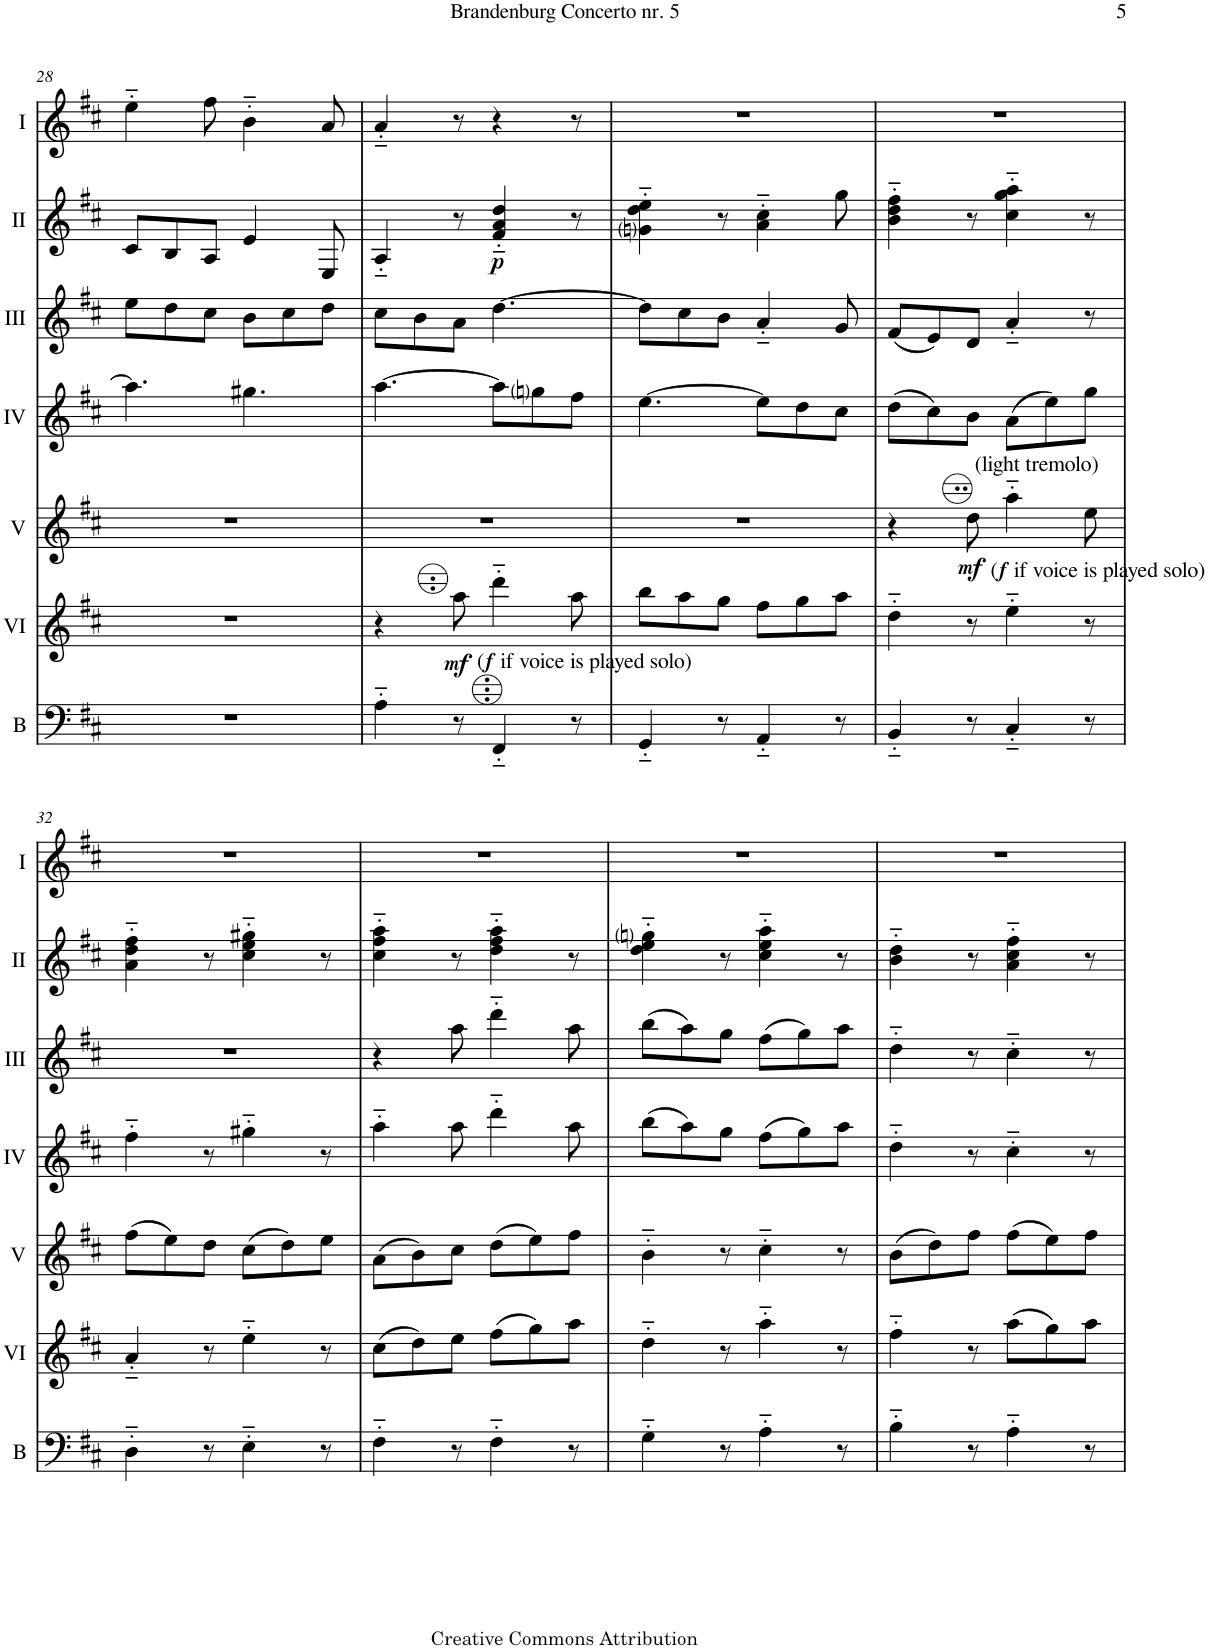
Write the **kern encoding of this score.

**kern	**kern	**dynam	**kern	**dynam	**kern	**kern	**kern	**dynam	**kern
*part7	*part6	*part6	*part5	*part5	*part4	*part3	*part2	*part2	*part1
*staff7	*staff6	*staff6	*staff5	*staff5	*staff4	*staff3	*staff2	*staff2	*staff1
*I"Bass	*I"Acc. 6	*	*I"Acc. 5	*	*I"Acc. 4	*I"Acc.3	*I"Acc. 2	*	*I"Acc. 1
*I'B	*	*	*	*	*	*	*	*	*
!!LO:PB:g=z
*clefF4	*clefG2	*	*clefG2	*	*clefG2	*clefG2	*clefG2	*	*clefG2
*Trd7c12	*Trd7c12	*	*	*	*	*	*Trd7c12	*	*
*k[f#c#]	*k[f#c#]	*	*k[f#c#]	*	*k[f#c#]	*k[f#c#]	*k[f#c#]	*	*k[f#c#]
*M6/8	*M6/8	*	*M6/8	*	*M6/8	*M6/8	*M6/8	*	*M6/8
=28	=28	=28	=28	=28	=28	=28	=28	=28	=28
2.r	2.r	.	2.r	.	4.aa\]	8ee\L	8c#/L	.	4ee'~\
.	.	.	.	.	.	8dd\	8B/	.	.
.	.	.	.	.	.	8cc#\J	8A/J	.	8ff#\
.	.	.	.	.	4.gg#X\	8b\L	4e/	.	4b'~\
.	.	.	.	.	.	8cc#\	.	.	.
.	.	.	.	.	.	8dd\J	8E/	.	8a/
=29	=29	=29	=29	=29	=29	=29	=29	=29	=29
4A'~\	4r	.	2.r	.	[4.aa\	8cc#\L	4A'~/	.	4a'~/
.	.	.	.	.	.	8b\	.	.	.
!	!LO:TX:b:t=(	!	!	!	!	!	!	!	!
!	!LO:TX:b:Bi:t=f	!	!	!	!	!	!	!	!
!	!LO:TX:b:t=if voice is played solo)	!	!	!	!	!	!	!	!
!	!	!LO:DY:b	!	!	!	!	!	!	!
8r	8aa\	mf	.	.	.	8a\J	8r	.	8r
!	!	!	!	!	!	!	!	!LO:DY:b	!
4FF#'~/	4ddd'~\	.	.	.	8aa\L]	[4.dd\	4f#/'~ 4a/'~ 4dd/'~	p	4r
.	.	.	.	.	8ggni\	.	.	.	.
8r	8aa\	.	.	.	8ff#\J	.	8r	.	8r
=30	=30	=30	=30	=30	=30	=30	=30	=30	=30
4GG'~/	8bb\L	.	2.r	.	[4.ee\	8dd\L]	4gni\'~ 4dd\'~ 4ee\'~	.	2.r
.	8aa\	.	.	.	.	8cc#\	.	.	.
8r	8gg\J	.	.	.	.	8b\J	8r	.	.
4AA'~/	8ff#\L	.	.	.	8ee\L]	4a'~/	4a\'~ 4cc#\'~	.	.
.	8gg\	.	.	.	8dd\	.	.	.	.
8r	8aa\J	.	.	.	8cc#\J	8g/	8gg\	.	.
=31	=31	=31	=31	=31	=31	=31	=31	=31	=31
4BB'~/	4dd'~\	.	4r	.	(8dd\L	(8f#/L	4b\'~ 4dd\'~ 4ff#\'~	.	2.r
.	.	.	.	.	8cc#\)	8e/)	.	.	.
!	!	!	!LO:TX:a:t=(light tremolo)	!	!	!	!	!	!
!	!	!	!LO:TX:b:t=(	!	!	!	!	!	!
!	!	!	!LO:TX:b:Bi:t=f	!	!	!	!	!	!
!	!	!	!LO:TX:b:t=if voice is played solo)	!	!	!	!	!	!
!	!	!	!	!LO:DY:b	!	!	!	!	!
8r	8r	.	8dd\	mf	8b\J	8d/J	8r	.	.
4C#'~/	4ee'~\	.	4aa'~\	.	(8a\L	4a'~/	4cc#\'~ 4gg\'~ 4aa\'~	.	.
.	.	.	.	.	8ee\)	.	.	.	.
8r	8r	.	8ee\	.	8gg\J	8r	8r	.	.
!!LO:LB:g=z
=32	=32	=32	=32	=32	=32	=32	=32	=32	=32
4D'~\	4a'~/	.	(8ff#\L	.	4ff#'~\	2.r	4a\'~ 4dd\'~ 4ff#\'~	.	2.r
.	.	.	8ee\)	.	.	.	.	.	.
8r	8r	.	8dd\J	.	8r	.	8r	.	.
4E'~\	4ee'~\	.	(8cc#\L	.	4gg#X'~\	.	4cc#\'~ 4ee\'~ 4gg#X\'~	.	.
.	.	.	8dd\)	.	.	.	.	.	.
8r	8r	.	8ee\J	.	8r	.	8r	.	.
=33	=33	=33	=33	=33	=33	=33	=33	=33	=33
4F#'~\	(8cc#\L	.	(8a\L	.	4aa'~\	4r	4cc#\'~ 4ff#\'~ 4aa\'~	.	2.r
.	8dd\)	.	8b\)	.	.	.	.	.	.
8r	8ee\J	.	8cc#\J	.	8aa\	8aa\	8r	.	.
4F#'~\	(8ff#\L	.	(8dd\L	.	4ddd'~\	4ddd'~\	4dd\'~ 4ff#\'~ 4aa\'~	.	.
.	8gg\)	.	8ee\)	.	.	.	.	.	.
8r	8aa\J	.	8ff#\J	.	8aa\	8aa\	8r	.	.
=34	=34	=34	=34	=34	=34	=34	=34	=34	=34
4G'~\	4dd'~\	.	4b'~\	.	(8bb\L	(8bb\L	4dd\'~ 4ee\'~ 4ggni\'~	.	2.r
.	.	.	.	.	8aa\)	8aa\)	.	.	.
8r	8r	.	8r	.	8gg\J	8gg\J	8r	.	.
4A'~\	4aa'~\	.	4cc#'~\	.	(8ff#\L	(8ff#\L	4cc#\'~ 4ee\'~ 4aa\'~	.	.
.	.	.	.	.	8gg\)	8gg\)	.	.	.
8r	8r	.	8r	.	8aa\J	8aa\J	8r	.	.
=35	=35	=35	=35	=35	=35	=35	=35	=35	=35
4B'~\	4ff#'~\	.	(8b\L	.	4dd'~\	4dd'~\	4b\'~ 4dd\'~	.	2.r
.	.	.	8dd\)	.	.	.	.	.	.
8r	8r	.	8ff#\J	.	8r	8r	8r	.	.
4A'~\	(8aa\L	.	(8ff#\L	.	4cc#'~\	4cc#'~\	4a\'~ 4cc#\'~ 4ff#\'~	.	.
.	8gg\)	.	8ee\)	.	.	.	.	.	.
8r	8aa\J	.	8ff#\J	.	8r	8r	8r	.	.
=	=	=	=	=	=	=	=	=	=
*-	*-	*-	*-	*-	*-	*-	*-	*-	*-
